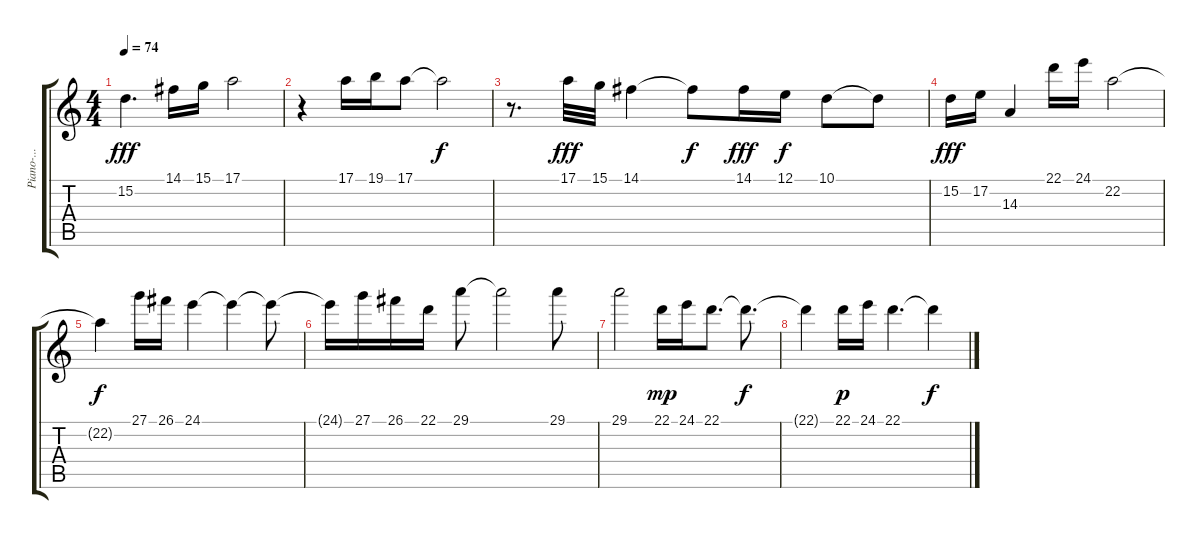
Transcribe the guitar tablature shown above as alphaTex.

\track ("Piano-..." "Piano-...") {instrument electricgrandpiano}
\staff {score tabs}
\tuning (E4 B3 G3 D3 A2 E2) {hide}
\ts (4 4)
\tempo 74
\clef g2
\ks c
15.2.4{d dy fff volume 2} 14.1.16 15.1.16 17.1.2 |
r.4 17.1.16 19.1.16 17.1.8 17.1{t}.2{dy f} |
r.8{d} 17.1.32{dy fff} 15.1.32 14.1.4 14.1{t}.8{dy f} 14.1.16{dy fff} 12.1.16{dy f} 10.1.8 10.1{t}.8 |
15.2.16{dy fff} 17.2.16 14.3.4 22.1.16 24.1.16 22.2.2 |
22.2{t}.4{dy f} 27.1.16 26.1.16 24.1.4 24.1{t}.4 24.1{t}.8 |
24.1{t}.16 27.1.16 26.1.16 22.1.16 29.1.8 29.1{t}.2 29.1.8 |
29.1.2{volume 10} 22.1.16{dy mp} 24.1.16 22.1.8{d} 22.1{t}.8{d dy f} |
22.1{t}.4 22.1.16{dy p} 24.1.16 22.1.4{d} 22.1{t}.4{dy f}
